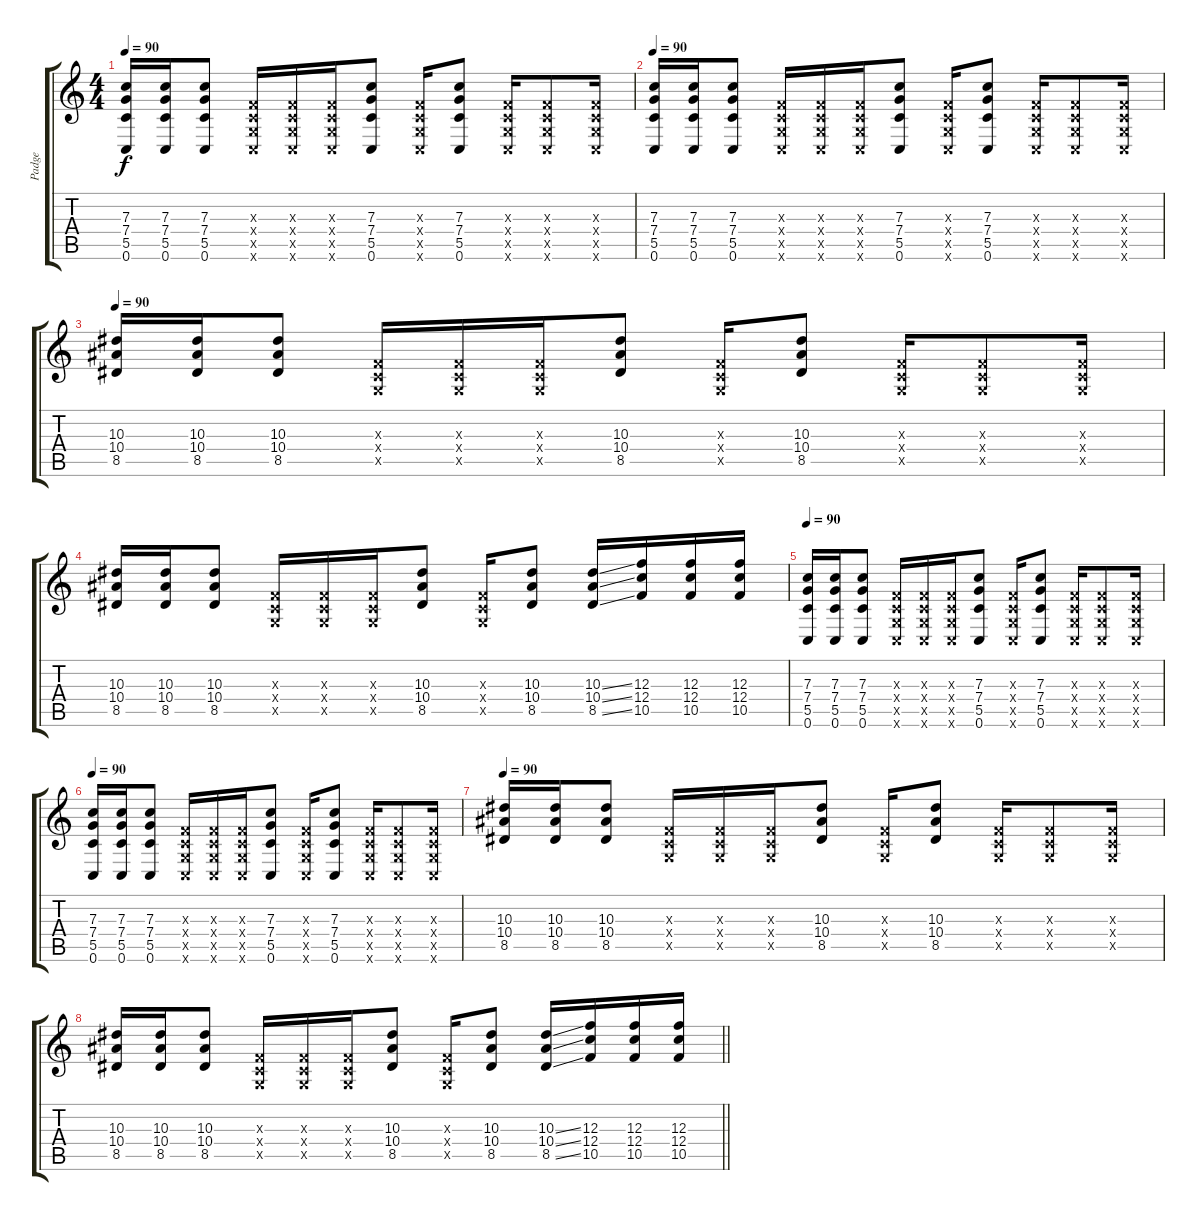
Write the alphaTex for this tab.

\track ("Padge" "Padge") {instrument electricguitarjazz}
\staff {score tabs}
\tuning (D4 A3 F3 C3 G2 C2) {hide}
\ts (4 4)
\tempo 90
\clef g2
\ks c
(7.3 7.4 5.5 0.6).16{dy f instrument distortionguitar} (7.3 7.4 5.5 0.6).16 (7.3 7.4 5.5 0.6).8 (0.3{x} 0.4{x} 0.5{x} 0.6{x}).16 (0.3{x} 0.4{x} 0.5{x} 0.6{x}).16 (0.3{x} 0.4{x} 0.5{x} 0.6{x}).16 (7.3 7.4 5.5 0.6).8 (0.3{x} 0.4{x} 0.5{x} 0.6{x}).16 (7.3 7.4 5.5 0.6).8 (0.3{x} 0.4{x} 0.5{x} 0.6{x}).16 (0.3{x} 0.4{x} 0.5{x} 0.6{x}).8 (0.3{x} 0.4{x} 0.5{x} 0.6{x}).16 |
\tempo 90
(7.3 7.4 5.5 0.6).16{instrument distortionguitar} (7.3 7.4 5.5 0.6).16 (7.3 7.4 5.5 0.6).8 (0.3{x} 0.4{x} 0.5{x} 0.6{x}).16 (0.3{x} 0.4{x} 0.5{x} 0.6{x}).16 (0.3{x} 0.4{x} 0.5{x} 0.6{x}).16 (7.3 7.4 5.5 0.6).8 (0.3{x} 0.4{x} 0.5{x} 0.6{x}).16 (7.3 7.4 5.5 0.6).8 (0.3{x} 0.4{x} 0.5{x} 0.6{x}).16 (0.3{x} 0.4{x} 0.5{x} 0.6{x}).8 (0.3{x} 0.4{x} 0.5{x} 0.6{x}).16 |
\tempo 90
(10.3 10.4 8.5).16{instrument distortionguitar} (10.3 10.4 8.5).16 (10.3 10.4 8.5).8 (0.3{x} 0.4{x} 0.5{x}).16 (0.3{x} 0.4{x} 0.5{x}).16 (0.3{x} 0.4{x} 0.5{x}).16 (10.3 10.4 8.5).8 (0.3{x} 0.4{x} 0.5{x}).16 (10.3 10.4 8.5).8 (0.3{x} 0.4{x} 0.5{x}).16 (0.3{x} 0.4{x} 0.5{x}).8 (0.3{x} 0.4{x} 0.5{x}).16 |
(10.3 10.4 8.5).16{instrument distortionguitar} (10.3 10.4 8.5).16 (10.3 10.4 8.5).8 (0.3{x} 0.4{x} 0.5{x}).16 (0.3{x} 0.4{x} 0.5{x}).16 (0.3{x} 0.4{x} 0.5{x}).16 (10.3 10.4 8.5).8 (0.3{x} 0.4{x} 0.5{x}).16 (10.3 10.4 8.5).8 (10.3{ss} 10.4{ss} 8.5{ss}).16 (12.3 12.4 10.5).16 (12.3 12.4 10.5).16 (12.3 12.4 10.5).16 |
\tempo 90
(7.3 7.4 5.5 0.6).16{instrument distortionguitar} (7.3 7.4 5.5 0.6).16 (7.3 7.4 5.5 0.6).8 (0.3{x} 0.4{x} 0.5{x} 0.6{x}).16 (0.3{x} 0.4{x} 0.5{x} 0.6{x}).16 (0.3{x} 0.4{x} 0.5{x} 0.6{x}).16 (7.3 7.4 5.5 0.6).8 (0.3{x} 0.4{x} 0.5{x} 0.6{x}).16 (7.3 7.4 5.5 0.6).8 (0.3{x} 0.4{x} 0.5{x} 0.6{x}).16 (0.3{x} 0.4{x} 0.5{x} 0.6{x}).8 (0.3{x} 0.4{x} 0.5{x} 0.6{x}).16 |
\tempo 90
(7.3 7.4 5.5 0.6).16{instrument distortionguitar} (7.3 7.4 5.5 0.6).16 (7.3 7.4 5.5 0.6).8 (0.3{x} 0.4{x} 0.5{x} 0.6{x}).16 (0.3{x} 0.4{x} 0.5{x} 0.6{x}).16 (0.3{x} 0.4{x} 0.5{x} 0.6{x}).16 (7.3 7.4 5.5 0.6).8 (0.3{x} 0.4{x} 0.5{x} 0.6{x}).16 (7.3 7.4 5.5 0.6).8 (0.3{x} 0.4{x} 0.5{x} 0.6{x}).16 (0.3{x} 0.4{x} 0.5{x} 0.6{x}).8 (0.3{x} 0.4{x} 0.5{x} 0.6{x}).16 |
\tempo 90
(10.3 10.4 8.5).16{instrument distortionguitar} (10.3 10.4 8.5).16 (10.3 10.4 8.5).8 (0.3{x} 0.4{x} 0.5{x}).16 (0.3{x} 0.4{x} 0.5{x}).16 (0.3{x} 0.4{x} 0.5{x}).16 (10.3 10.4 8.5).8 (0.3{x} 0.4{x} 0.5{x}).16 (10.3 10.4 8.5).8 (0.3{x} 0.4{x} 0.5{x}).16 (0.3{x} 0.4{x} 0.5{x}).8 (0.3{x} 0.4{x} 0.5{x}).16 |
\barLineRight lightlight
(10.3 10.4 8.5).16{instrument distortionguitar} (10.3 10.4 8.5).16 (10.3 10.4 8.5).8 (0.3{x} 0.4{x} 0.5{x}).16 (0.3{x} 0.4{x} 0.5{x}).16 (0.3{x} 0.4{x} 0.5{x}).16 (10.3 10.4 8.5).8 (0.3{x} 0.4{x} 0.5{x}).16 (10.3 10.4 8.5).8 (10.3{ss} 10.4{ss} 8.5{ss}).16 (12.3 12.4 10.5).16 (12.3 12.4 10.5).16 (12.3 12.4 10.5).16
